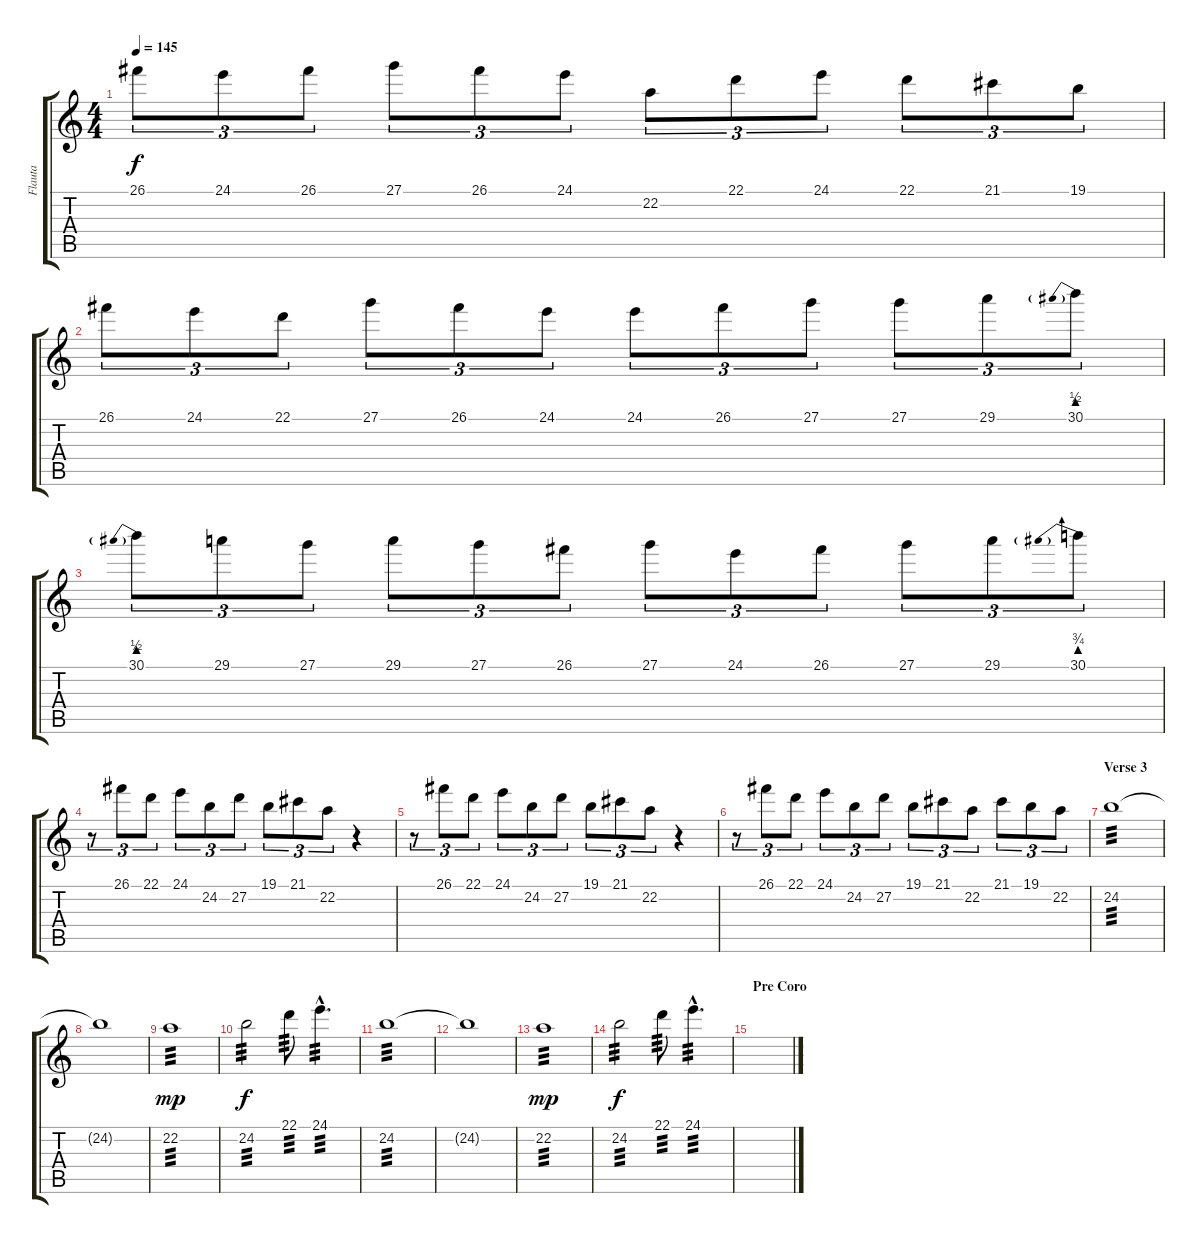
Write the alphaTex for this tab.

\track ("Flauta" "Flauta") {instrument flute}
\staff {score tabs}
\tuning (E4 B3 G3 D3 A2 E2) {hide}
\ts (4 4)
\tempo 145
\clef g2
\ks c
26.1.8{tu (3 2) dy f} 24.1.8{tu (3 2)} 26.1.8{tu (3 2)} 27.1.8{tu (3 2)} 26.1.8{tu (3 2)} 24.1.8{tu (3 2)} 22.2.8{tu (3 2)} 22.1.8{tu (3 2)} 24.1.8{tu (3 2)} 22.1.8{tu (3 2)} 21.1.8{tu (3 2)} 19.1.8{tu (3 2)} |
26.1.8{tu (3 2)} 24.1.8{tu (3 2)} 22.1.8{tu (3 2)} 27.1.8{tu (3 2)} 26.1.8{tu (3 2)} 24.1.8{tu (3 2)} 24.1.8{tu (3 2)} 26.1.8{tu (3 2)} 27.1.8{tu (3 2)} 27.1.8{tu (3 2)} 29.1.8{tu (3 2)} 30.1{be (prebend 0 2 60 2)}.8{tu (3 2)} |
30.1{be (prebend 0 2 60 2)}.8{tu (3 2)} 29.1.8{tu (3 2)} 27.1.8{tu (3 2)} 29.1.8{tu (3 2)} 27.1.8{tu (3 2)} 26.1.8{tu (3 2)} 27.1.8{tu (3 2)} 24.1.8{tu (3 2)} 26.1.8{tu (3 2)} 27.1.8{tu (3 2)} 29.1.8{tu (3 2)} 30.1{be (prebend 0 3 60 3)}.8{tu (3 2)} |
r.8{tu (3 2)} 26.1.8{tu (3 2)} 22.1.8{tu (3 2)} 24.1.8{tu (3 2)} 24.2.8{tu (3 2)} 27.2.8{tu (3 2)} 19.1.8{tu (3 2)} 21.1.8{tu (3 2)} 22.2.8{tu (3 2)} r.4 |
r.8{tu (3 2)} 26.1.8{tu (3 2)} 22.1.8{tu (3 2)} 24.1.8{tu (3 2)} 24.2.8{tu (3 2)} 27.2.8{tu (3 2)} 19.1.8{tu (3 2)} 21.1.8{tu (3 2)} 22.2.8{tu (3 2)} r.4 |
r.8{tu (3 2)} 26.1.8{tu (3 2)} 22.1.8{tu (3 2)} 24.1.8{tu (3 2)} 24.2.8{tu (3 2)} 27.2.8{tu (3 2)} 19.1.8{tu (3 2)} 21.1.8{tu (3 2)} 22.2.8{tu (3 2)} 21.1.8{tu (3 2)} 19.1.8{tu (3 2)} 22.2.8{tu (3 2)} |
\section ("" "Verse 3")
24.2.1{tp 3} |
24.2{t}.1 |
22.2.1{tp 3 dy mp} |
24.2.2{tp 3 dy f} 22.1.8{tp 3} 24.1{hac}.4{d tp 3} |
24.2.1{tp 3} |
24.2{t}.1 |
22.2.1{tp 3 dy mp} |
24.2.2{tp 3 dy f} 22.1.8{tp 3} 24.1{hac}.4{d tp 3} |
\section ("" "Pre Coro")
